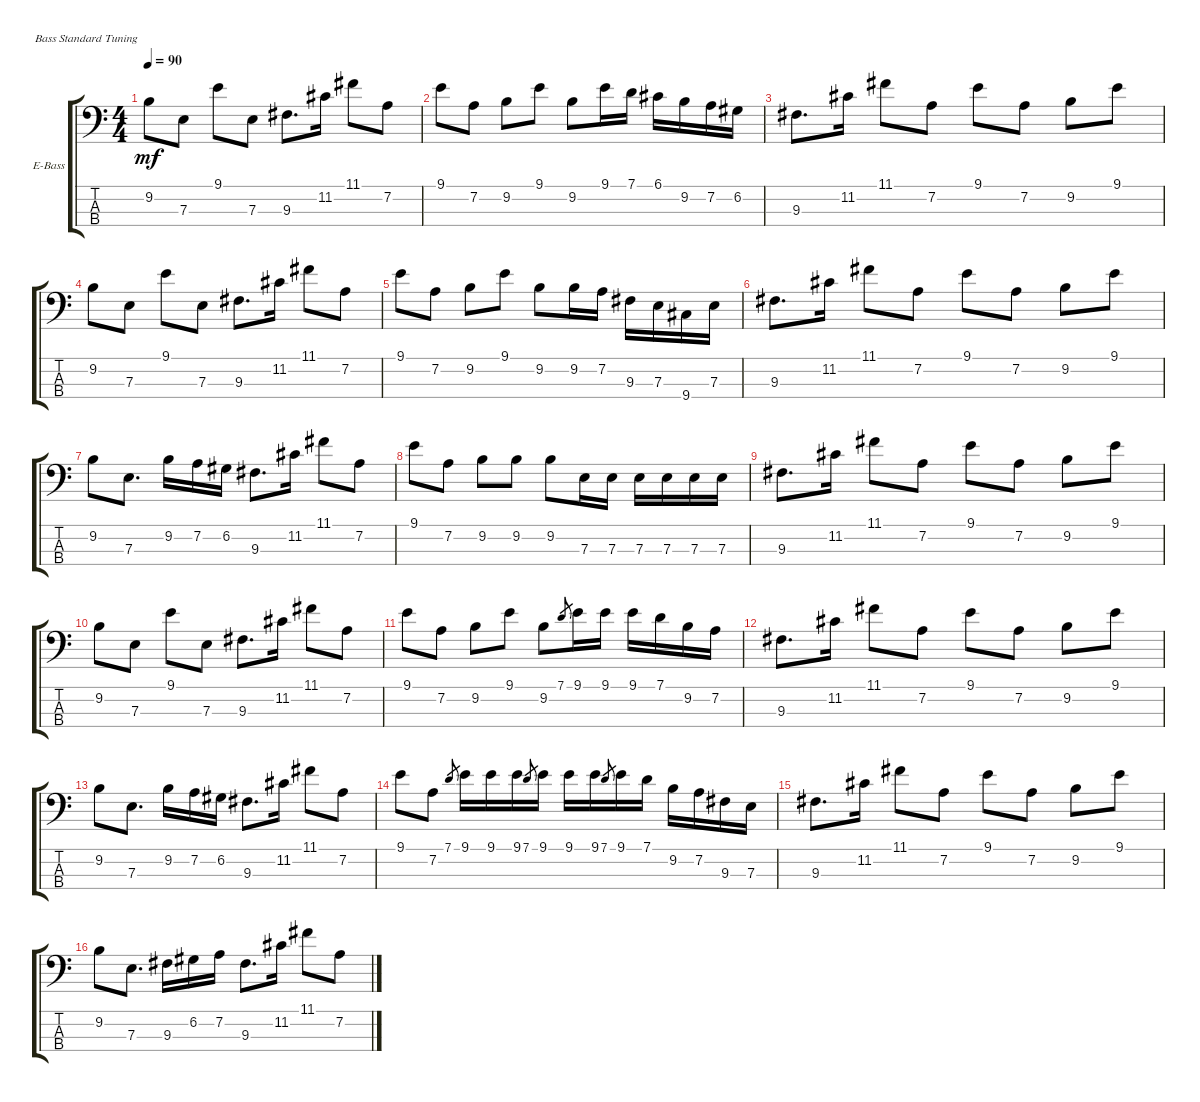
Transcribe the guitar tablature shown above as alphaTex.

\defaultSystemsLayout 4
\bracketExtendMode groupsimilarinstruments
\firstSystemTrackNameOrientation horizontal
\otherSystemsTrackNameOrientation horizontal
\track ("Electric Bass" "E-Bass") {instrument electricbassfinger}
\staff {score tabs}
\tuning (G2 D2 A1 E1)
\ts (4 4)
\tempo 90
\clef f4
\ks c
9.2.8{dy mf} 7.3.8 9.1.8 7.3.8 9.3.8{d} 11.2.16 11.1.8 7.2.8 |
9.1.8 7.2.8 9.2.8 9.1.8 9.2.8 9.1.16 7.1.16 6.1.16 9.2.16 7.2.16 6.2.16 |
9.3.8{d} 11.2.16 11.1.8 7.2.8 9.1.8 7.2.8 9.2.8 9.1.8 |
9.2.8 7.3.8 9.1.8 7.3.8 9.3.8{d} 11.2.16 11.1.8 7.2.8 |
9.1.8 7.2.8 9.2.8 9.1.8 9.2.8 9.2.16 7.2.16 9.3.16 7.3.16 9.4.16 7.3.16 |
9.3.8{d} 11.2.16 11.1.8 7.2.8 9.1.8 7.2.8 9.2.8 9.1.8 |
9.2.8 7.3.8{d} 9.2.16 7.2.16 6.2.16 9.3.8{d} 11.2.16 11.1.8 7.2.8 |
9.1.8 7.2.8 9.2.8 9.2.8 9.2.8 7.3.16 7.3.16 7.3.16 7.3.16 7.3.16 7.3.16 |
9.3.8{d} 11.2.16 11.1.8 7.2.8 9.1.8 7.2.8 9.2.8 9.1.8 |
9.2.8 7.3.8 9.1.8 7.3.8 9.3.8{d} 11.2.16 11.1.8 7.2.8 |
9.1.8 7.2.8 9.2.8 9.1.8 9.2.8 7.1.8{gr} 9.1.16 9.1.16 9.1.16 7.1.16 9.2.16 7.2.16 |
9.3.8{d} 11.2.16 11.1.8 7.2.8 9.1.8 7.2.8 9.2.8 9.1.8 |
9.2.8 7.3.8{d} 9.2.16 7.2.16 6.2.16 9.3.8{d} 11.2.16 11.1.8 7.2.8 |
9.1.8 7.2.8 7.1.8{gr} 9.1.16 9.1.16 9.1.16 7.1.8{gr} 9.1.16 9.1.16 9.1.16 7.1.8{gr} 9.1.16 7.1.16 9.2.16 7.2.16 9.3.16 7.3.16 |
9.3.8{d} 11.2.16 11.1.8 7.2.8 9.1.8 7.2.8 9.2.8 9.1.8 |
9.2.8 7.3.8{d} 9.3.16 6.2.16 7.2.16 9.3.8{d} 11.2.16 11.1.8 7.2.8
